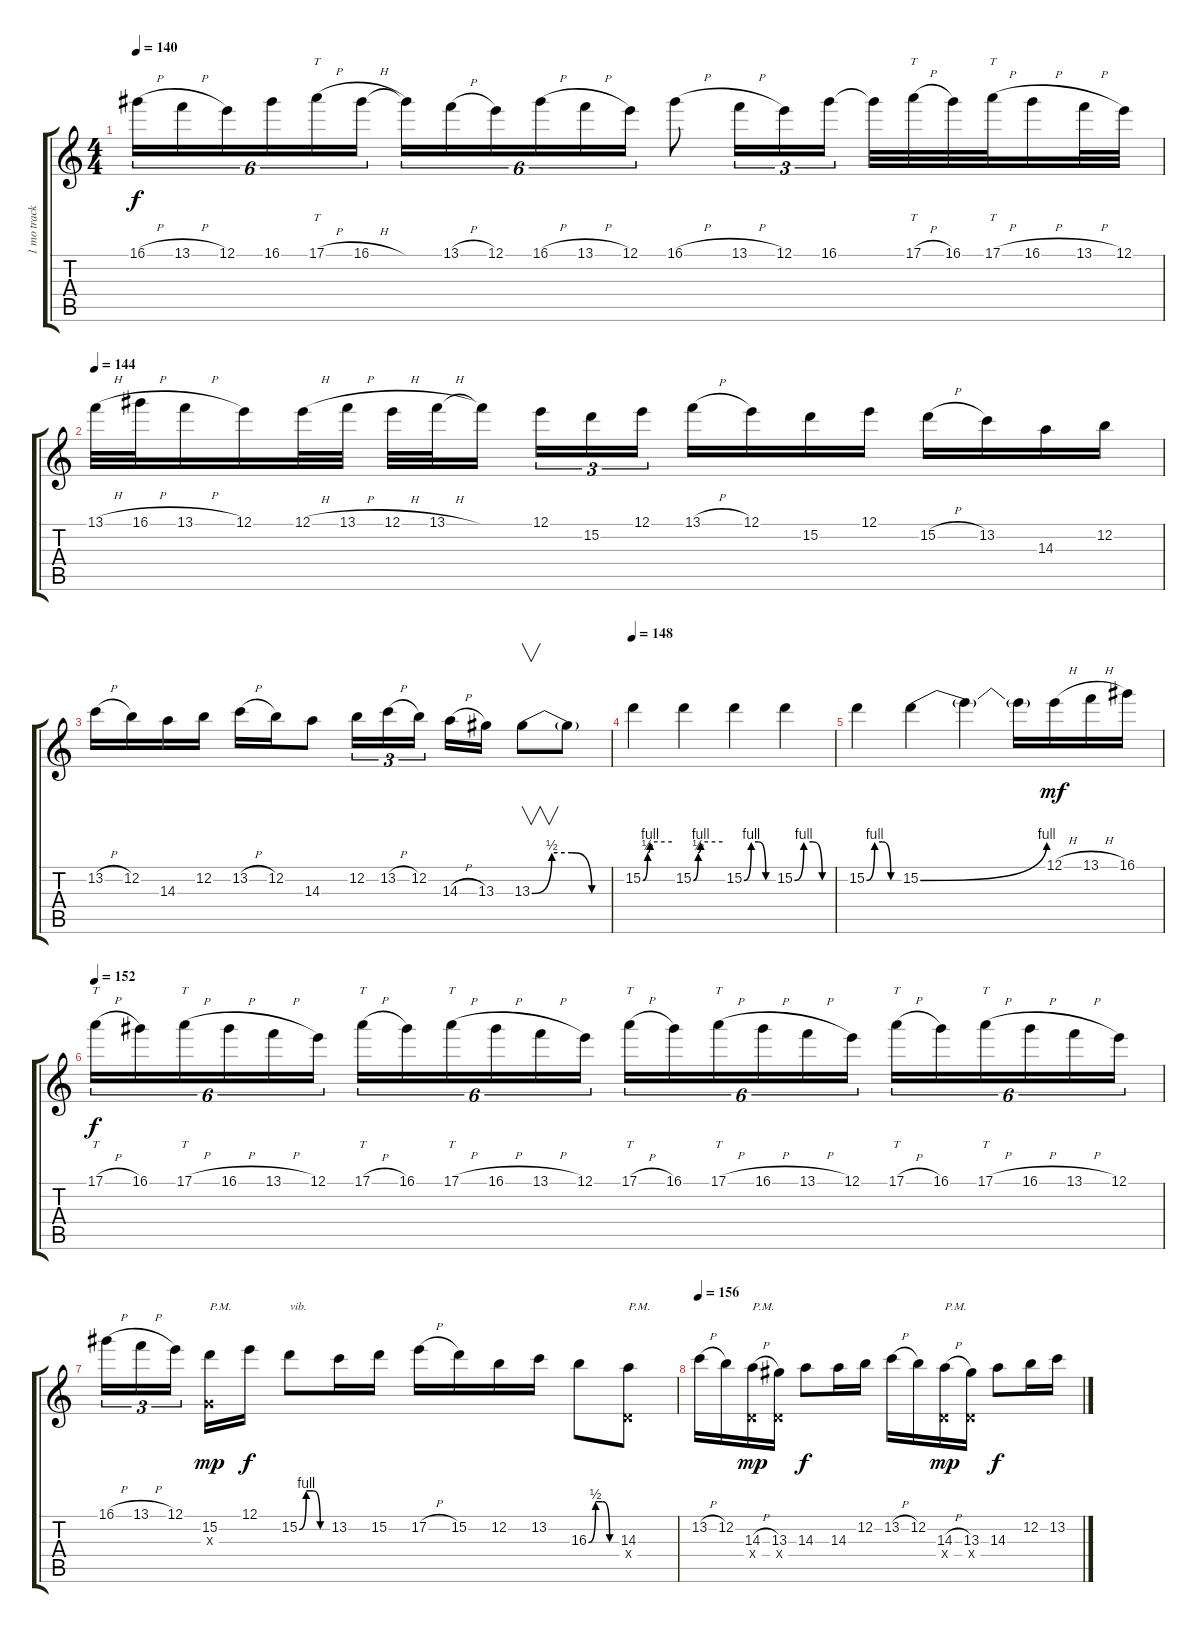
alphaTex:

\track ("1 mo track 4 the awesome solo" "1 mo track") {instrument distortionguitar}
\staff {score tabs}
\tuning (E4 B3 G3 D3 A2 E2) {hide}
\ts (4 4)
\tempo 140
\clef g2
\ks c
16.1{h}.16{tu (6 4) dy f} 13.1{h}.16{tu (6 4)} 12.1.16{tu (6 4)} 16.1.16{tu (6 4)} 17.1{h}.16{tt tu (6 4)} 16.1{h}.16{tu (6 4)} 16.1{t}.16{tu (6 4)} 13.1{h}.16{tu (6 4)} 12.1.16{tu (6 4)} 16.1{h}.16{tu (6 4)} 13.1{h}.16{tu (6 4)} 12.1.16{tu (6 4)} 16.1{h}.8 13.1{h}.16{tu (3 2)} 12.1.16{tu (3 2)} 16.1.16{tu (3 2)} 16.1{t}.32 17.1{h}.32{tt} 16.1.32 17.1{h}.32{tt} 16.1{h}.16 13.1{h}.32 12.1.32 |
\tempo 144
13.1{h}.32 16.1{h}.32 13.1{h}.16 12.1.16 12.1{h}.32 13.1{h}.32 12.1{h}.32 13.1{h}.32 13.1{t}.16 12.1.16{tu (3 2)} 15.2.16{tu (3 2)} 12.1.16{tu (3 2)} 13.1{h}.16 12.1.16 15.2.16 12.1.16 15.2{h}.16 13.2.16 14.3.16 12.2.16 |
13.2{h}.16 12.2.16 14.3.16 12.2.16 13.2{h}.16 12.2.16 14.3.8 12.2.16{tu (3 2)} 13.2{h}.16{tu (3 2)} 12.2.16{tu (3 2)} 14.3{h}.16 13.3.16 13.3{be (custom 0 0 15 2 30 2 45 0 60 0)}.8{v} 13.3{t}.8 |
\tempo 148
15.2{be (custom 0 0 10 2 15 4 60 4)}.4 15.2{be (custom 0 0 10 2 15 4 60 4)}.4 15.2{be (custom 0 0 15 4 30 4 45 0 60 0)}.4 15.2{be (custom 0 0 15 4 30 4 45 0 60 0)}.4 |
15.2{be (custom 0 0 15 4 30 4 45 0 60 0)}.4 15.2{be (bend 0 0 60 4)}.4 15.2{t}.4 15.2{t}.16 12.1{h}.16{dy mf} 13.1{h}.16 16.1.16 |
\tempo 152
17.1{h}.16{tt tu (6 4) dy f} 16.1.16{tu (6 4)} 17.1{h}.16{tt tu (6 4)} 16.1{h}.16{tu (6 4)} 13.1{h}.16{tu (6 4)} 12.1.16{tu (6 4)} 17.1{h}.16{tt tu (6 4)} 16.1.16{tu (6 4)} 17.1{h}.16{tt tu (6 4)} 16.1{h}.16{tu (6 4)} 13.1{h}.16{tu (6 4)} 12.1.16{tu (6 4)} 17.1{h}.16{tt tu (6 4)} 16.1.16{tu (6 4)} 17.1{h}.16{tt tu (6 4)} 16.1{h}.16{tu (6 4)} 13.1{h}.16{tu (6 4)} 12.1.16{tu (6 4)} 17.1{h}.16{tt tu (6 4)} 16.1.16{tu (6 4)} 17.1{h}.16{tt tu (6 4)} 16.1{h}.16{tu (6 4)} 13.1{h}.16{tu (6 4)} 12.1.16{tu (6 4)} |
16.1{h}.16{tu (3 2)} 13.1{h}.16{tu (3 2)} 12.1.16{tu (3 2)} (15.2 0.3{x}).16{txt "P.M." dy mp} 12.1.16{dy f} 15.2{be (custom 0 0 15 4 30 4 45 0 60 0)}.8{txt "vib."} 13.2.16 15.2.16 17.2{h}.16 15.2.16 12.2.16 13.2.16 16.3{be (custom 0 0 15 2 30 2 45 0 60 0)}.8 (14.3 0.4{x}).8{txt "P.M."} |
\tempo 156
13.2{h}.16 12.2.16 (14.3{h} 0.4{x}).16{txt "P.M." dy mp} (13.3 0.4{x}).16 14.3.8{dy f} 14.3.16 12.2.16 13.2{h}.16 12.2.16 (14.3{h} 0.4{x}).16{txt "P.M." dy mp} (13.3 0.4{x}).16 14.3.8{dy f} 12.2.16 13.2.16
